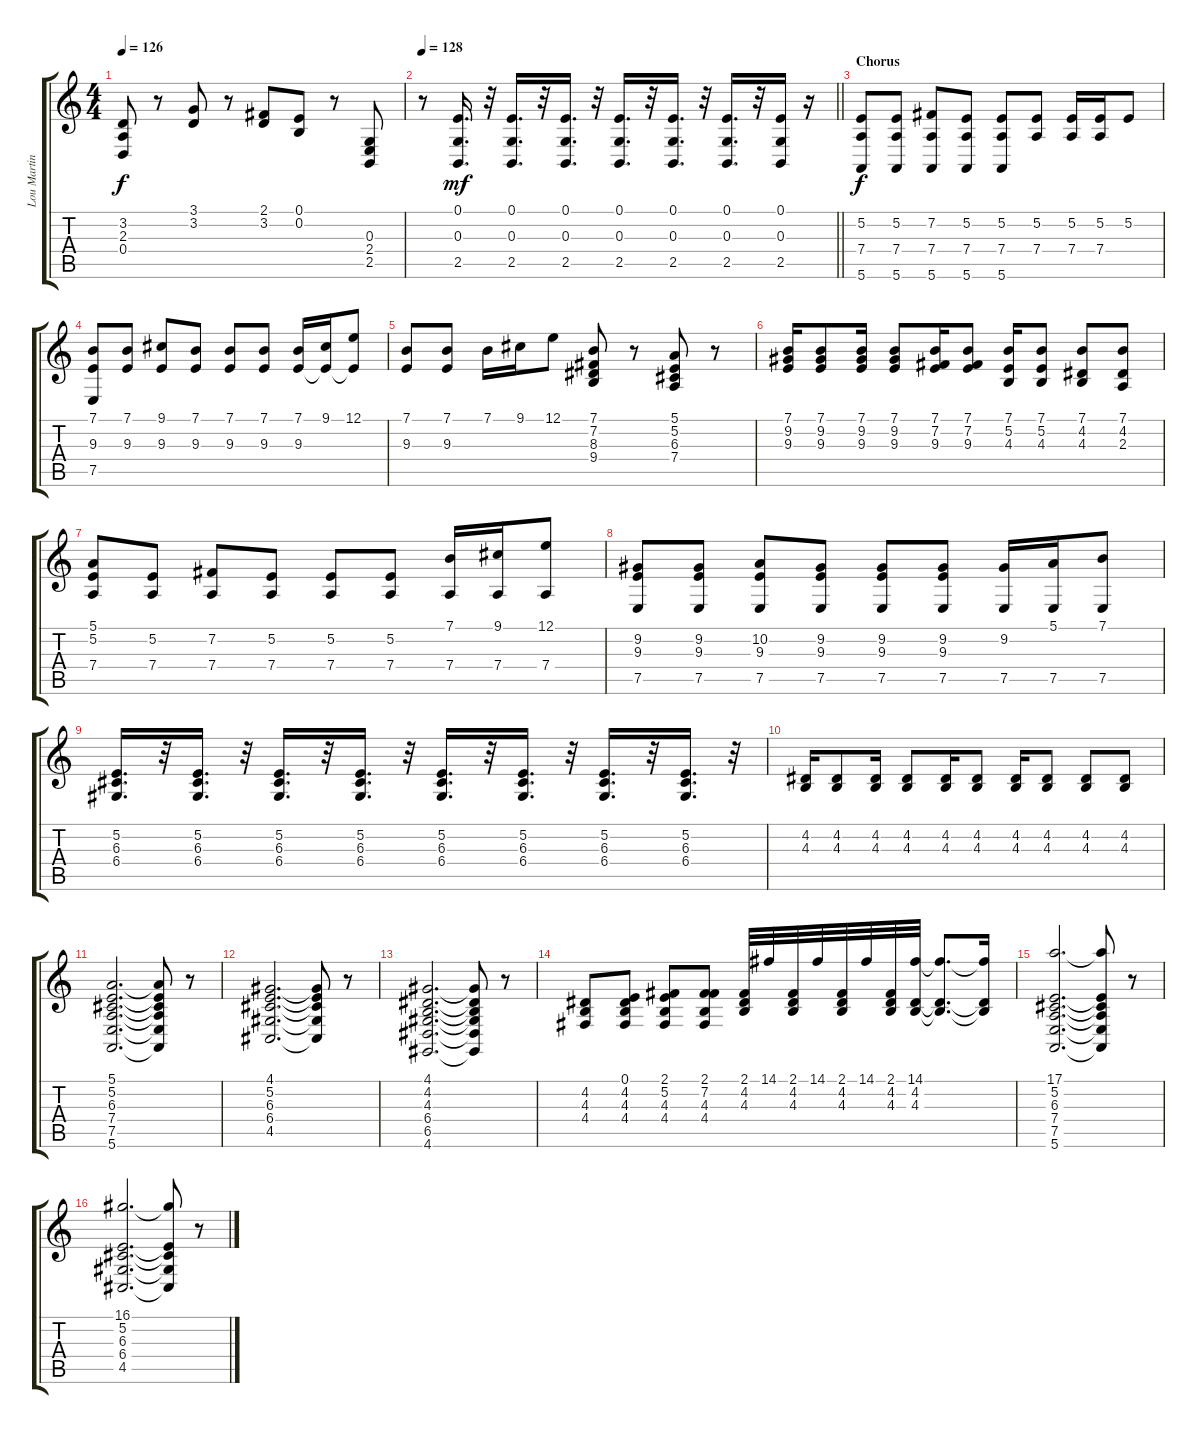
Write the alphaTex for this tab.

\track ("Lou Martin" "Lou Martin") {instrument drawbarorgan}
\staff {score tabs}
\tuning (E4 B3 G3 D3 A2 E2) {hide}
\ts (4 4)
\tempo 126
\clef g2
\ks c
(3.2{t} 2.3{t} 0.4{t}).8{dy f} r.8 (3.1 3.2).8 r.8 (2.1 3.2).8 (0.1 0.2).8 r.8 (0.3 2.4 2.5).8 |
\tempo 128
\barLineRight lightlight
r.8 (0.1 0.3 2.5).16{d dy mf} r.32 (0.1 0.3 2.5).16{d} r.32 (0.1 0.3 2.5).16{d} r.32 (0.1 0.3 2.5).16{d} r.32 (0.1 0.3 2.5).16{d} r.32 (0.1 0.3 2.5).16{d} r.32 (0.1 0.3 2.5).16 r.16 |
\section ("" "Chorus")
(5.2 7.4 5.6).8{dy f} (5.2 7.4 5.6).8 (7.2 7.4 5.6).8 (5.2 7.4 5.6).8 (5.2 7.4 5.6).8 (5.2 7.4).8 (5.2 7.4).16 (5.2 7.4).16 5.2.8 |
(7.1 9.3 7.5).8 (7.1 9.3).8 (9.1 9.3).8 (7.1 9.3).8 (7.1 9.3).8 (7.1 9.3).8 (7.1 9.3).16 (9.1 9.3{t}).16 (12.1 9.3{t}).8 |
(7.1 9.3).8 (7.1 9.3).8 7.1.16 9.1.16 12.1.8 (7.1 7.2 8.3 9.4).8 r.8 (5.1 5.2 6.3 7.4).8 r.8 |
(7.1 9.2 9.3).16 (7.1 9.2 9.3).8 (7.1 9.2 9.3).16 (7.1 9.2 9.3).8 (7.1 7.2 9.3).16 (7.1 7.2 9.3).8 (7.1 5.2 4.3).16 (7.1 5.2 4.3).8 (7.1 4.2 4.3).8 (7.1 4.2 2.3).8 |
(5.1 5.2 7.4).8 (5.2 7.4).8 (7.2 7.4).8 (5.2 7.4).8 (5.2 7.4).8 (5.2 7.4).8 (7.1 7.4).16 (9.1 7.4).16 (12.1 7.4).8 |
(9.2 9.3 7.5).8 (9.2 9.3 7.5).8 (10.2 9.3 7.5).8 (9.2 9.3 7.5).8 (9.2 9.3 7.5).8 (9.2 9.3 7.5).8 (9.2 7.5).16 (5.1 7.5).16 (7.1 7.5).8 |
(5.2 6.3 6.4).16{d} r.32 (5.2 6.3 6.4).16{d} r.32 (5.2 6.3 6.4).16{d} r.32 (5.2 6.3 6.4).16{d} r.32 (5.2 6.3 6.4).16{d} r.32 (5.2 6.3 6.4).16{d} r.32 (5.2 6.3 6.4).16{d} r.32 (5.2 6.3 6.4).16{d} r.32 |
(4.2 4.3).16 (4.2 4.3).8 (4.2 4.3).16 (4.2 4.3).8 (4.2 4.3).16 (4.2 4.3).8 (4.2 4.3).16 (4.2 4.3).8 (4.2 4.3).8 (4.2 4.3).8 |
(5.1 5.2 6.3 7.4 7.5 5.6).2{d} (5.1{t} 5.2{t} 6.3{t} 7.4{t} 7.5{t} 5.6{t}).8 r.8 |
(4.1 5.2 6.3 6.4 4.5).2{d} (4.1{t} 5.2{t} 6.3{t} 6.4{t} 4.5{t}).8 r.8 |
(4.1 4.2 4.3 6.4 6.5 4.6).2{d} (4.1{t} 4.2{t} 4.3{t} 6.4{t} 6.5{t} 4.6{t}).8 r.8 |
(4.2 4.3 4.4).8 (0.1 4.2 4.3 4.4).8 (2.1 5.2 4.3 4.4).8 (2.1 7.2 4.3 4.4).8 (2.1 4.2 4.3).32 14.1.32 (2.1 4.2 4.3).32 14.1.32 (2.1 4.2 4.3).32 14.1.32 (2.1 4.2 4.3).32 (14.1 4.2 4.3).32 (14.1{t} 4.2{t} 4.3{t}).8{d} (14.1{t} 4.2{t} 4.3{t}).16 |
(17.1 5.2 6.3 7.4 7.5 5.6).2{d} (17.1{t} 5.2{t} 6.3{t} 7.4{t} 7.5{t} 5.6{t}).8 r.8 |
(16.1 5.2 6.3 6.4 4.5).2{d} (16.1{t} 5.2{t} 6.3{t} 6.4{t} 4.5{t}).8 r.8
